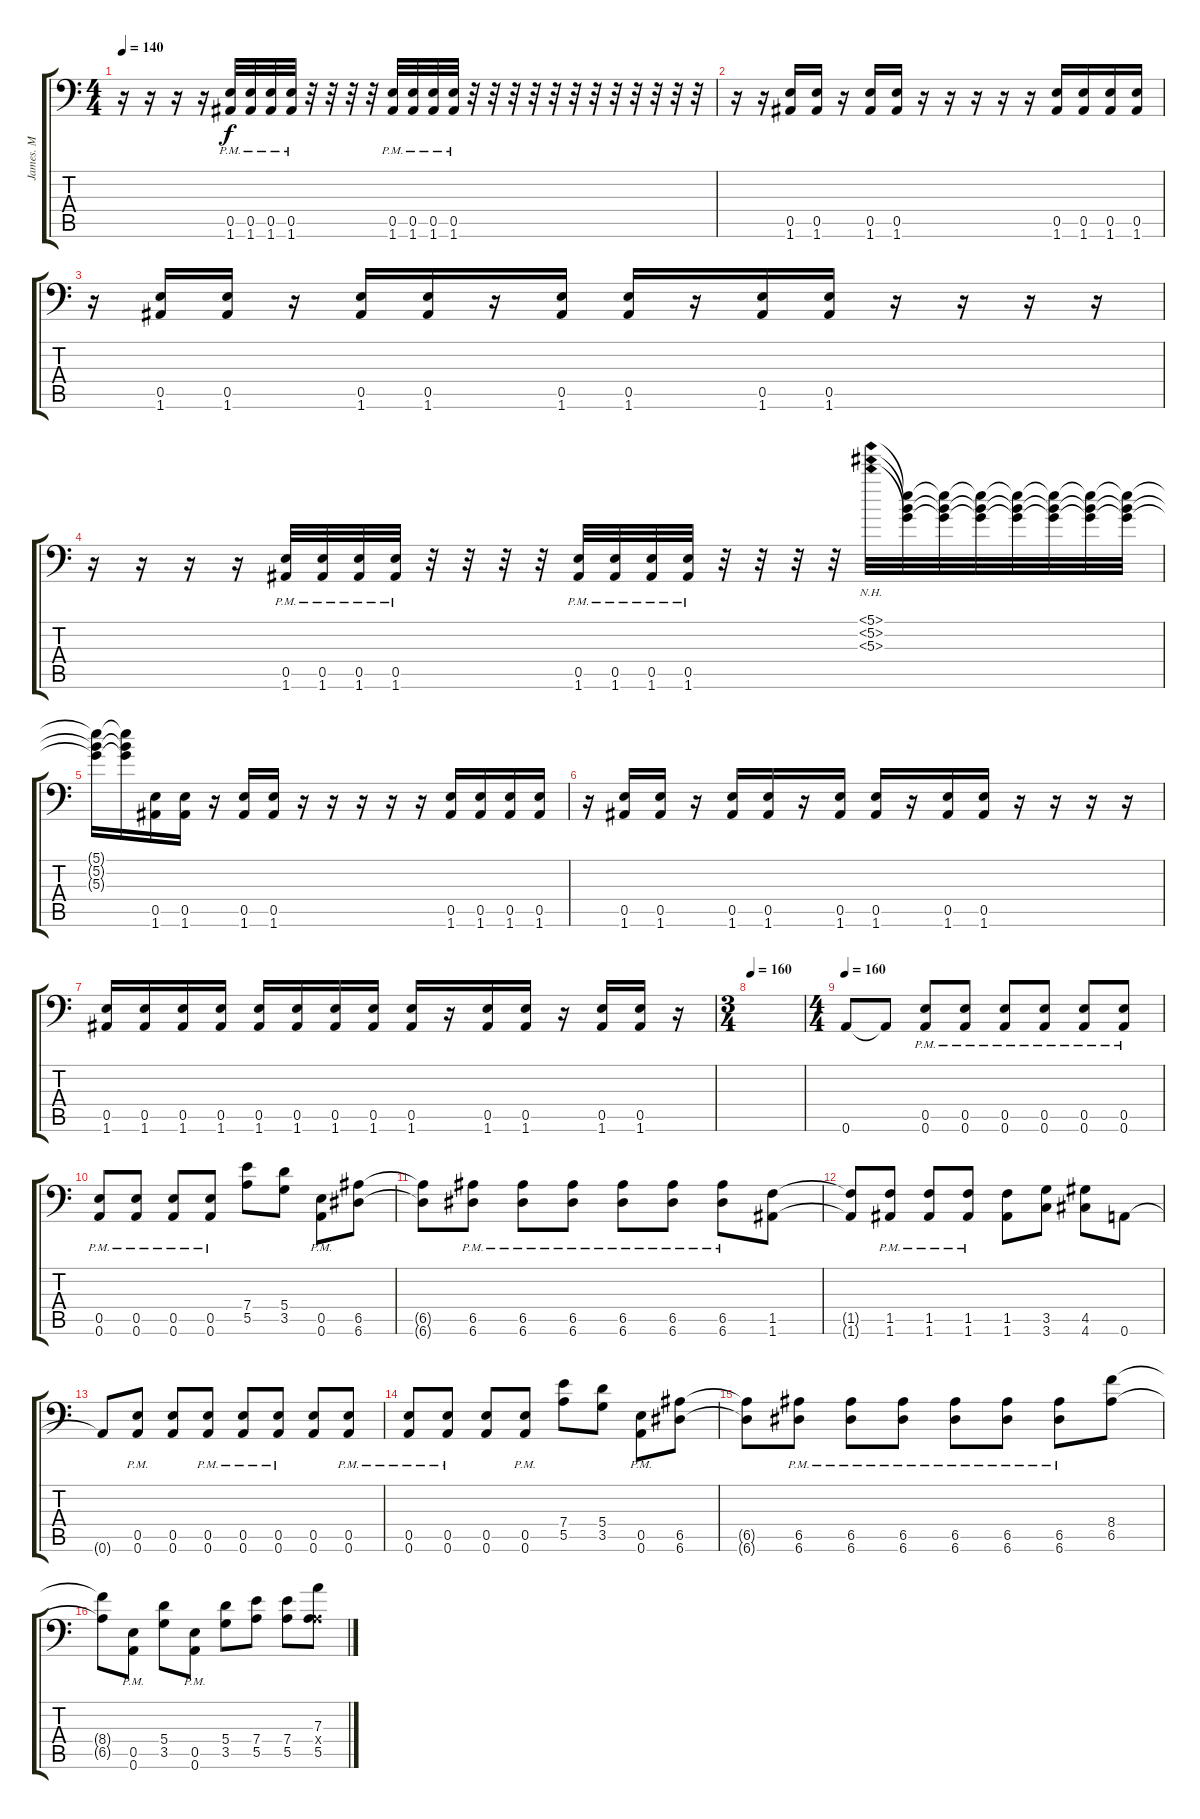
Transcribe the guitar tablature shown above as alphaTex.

\track ("James. M" "James. M") {instrument distortionguitar}
\staff {score tabs}
\tuning (B3 Gb3 D3 A2 E2 A1) {hide}
\ts (4 4)
\tempo 140
\clef f4
\ks c
r.16{dy f} r.16 r.16 r.16 (0.5{pm} 1.6{pm}).32 (0.5{pm} 1.6{pm}).32 (0.5{pm} 1.6{pm}).32 (0.5{pm} 1.6{pm}).32 r.32 r.32 r.32 r.32 (0.5{pm} 1.6{pm}).32 (0.5{pm} 1.6{pm}).32 (0.5{pm} 1.6{pm}).32 (0.5{pm} 1.6{pm}).32 r.32 r.32 r.32 r.32 r.32 r.32 r.32 r.32 r.32 r.32 r.32 r.32 |
r.16 r.16 (0.5 1.6).16 (0.5 1.6).16 r.16 (0.5 1.6).16 (0.5 1.6).16 r.16 r.16 r.16 r.16 r.16 (0.5 1.6).16 (0.5 1.6).16 (0.5 1.6).16 (0.5 1.6).16 |
r.16 (0.5 1.6).16 (0.5 1.6).16 r.16 (0.5 1.6).16 (0.5 1.6).16 r.16 (0.5 1.6).16 (0.5 1.6).16 r.16 (0.5 1.6).16 (0.5 1.6).16 r.16 r.16 r.16 r.16 |
r.16 r.16 r.16 r.16 (0.5{pm} 1.6{pm}).32 (0.5{pm} 1.6{pm}).32 (0.5{pm} 1.6{pm}).32 (0.5{pm} 1.6{pm}).32 r.32 r.32 r.32 r.32 (0.5{pm} 1.6{pm}).32 (0.5{pm} 1.6{pm}).32 (0.5{pm} 1.6{pm}).32 (0.5{pm} 1.6{pm}).32 r.32 r.32 r.32 r.32 (5.1{nh} 5.2{nh} 5.3{nh}).32 (5.1{t} 5.2{t} 5.3{t}).32 (5.1{t} 5.2{t} 5.3{t}).32 (5.1{t} 5.2{t} 5.3{t}).32 (5.1{t} 5.2{t} 5.3{t}).32 (5.1{t} 5.2{t} 5.3{t}).32 (5.1{t} 5.2{t} 5.3{t}).32 (5.1{t} 5.2{t} 5.3{t}).32 |
(5.1{t} 5.2{t} 5.3{t}).16 (5.1{t} 5.2{t} 5.3{t}).16 (0.5 1.6).16 (0.5 1.6).16 r.16 (0.5 1.6).16 (0.5 1.6).16 r.16 r.16 r.16 r.16 r.16 (0.5 1.6).16 (0.5 1.6).16 (0.5 1.6).16 (0.5 1.6).16 |
r.16 (0.5 1.6).16 (0.5 1.6).16 r.16 (0.5 1.6).16 (0.5 1.6).16 r.16 (0.5 1.6).16 (0.5 1.6).16 r.16 (0.5 1.6).16 (0.5 1.6).16 r.16 r.16 r.16 r.16 |
(0.5 1.6).16 (0.5 1.6).16 (0.5 1.6).16 (0.5 1.6).16 (0.5 1.6).16 (0.5 1.6).16 (0.5 1.6).16 (0.5 1.6).16 (0.5 1.6).16 r.16 (0.5 1.6).16 (0.5 1.6).16 r.16 (0.5 1.6).16 (0.5 1.6).16 r.16 |
\ts (3 4)
\tempo 160
|
\ts (4 4)
\tempo 160
0.6.8 0.6{t}.8 (0.5{pm} 0.6{pm}).8 (0.5{pm} 0.6{pm}).8 (0.5{pm} 0.6{pm}).8 (0.5{pm} 0.6{pm}).8 (0.5{pm} 0.6{pm}).8 (0.5{pm} 0.6{pm}).8 |
(0.5{pm} 0.6{pm}).8 (0.5{pm} 0.6{pm}).8 (0.5{pm} 0.6{pm}).8 (0.5{pm} 0.6{pm}).8 (7.4 5.5).8 (5.4 3.5).8 (0.5{pm} 0.6{pm}).8 (6.5 6.6).8 |
(6.5{t} 6.6{t}).8 (6.5{pm} 6.6{pm}).8 (6.5{pm} 6.6{pm}).8 (6.5{pm} 6.6{pm}).8 (6.5{pm} 6.6{pm}).8 (6.5{pm} 6.6{pm}).8 (6.5{pm} 6.6{pm}).8 (1.5 1.6).8 |
(1.5{t} 1.6{t}).8 (1.5{pm} 1.6{pm}).8 (1.5{pm} 1.6{pm}).8 (1.5{pm} 1.6{pm}).8 (1.5 1.6).8 (3.5 3.6).8 (4.5 4.6).8 0.6.8 |
0.6{t}.8 (0.5{pm} 0.6{pm}).8 (0.5 0.6).8 (0.5{pm} 0.6{pm}).8 (0.5{pm} 0.6{pm}).8 (0.5{pm} 0.6{pm}).8 (0.5 0.6).8 (0.5{pm} 0.6{pm}).8 |
(0.5{pm} 0.6{pm}).8 (0.5{pm} 0.6{pm}).8 (0.5 0.6).8 (0.5{pm} 0.6{pm}).8 (7.4 5.5).8 (5.4 3.5).8 (0.5{pm} 0.6{pm}).8 (6.5 6.6).8 |
(6.5{t} 6.6{t}).8 (6.5{pm} 6.6{pm}).8 (6.5{pm} 6.6{pm}).8 (6.5{pm} 6.6{pm}).8 (6.5{pm} 6.6{pm}).8 (6.5{pm} 6.6{pm}).8 (6.5{pm} 6.6{pm}).8 (8.4 6.5).8 |
(8.4{t} 6.5{t}).8 (0.5{pm} 0.6{pm}).8 (5.4 3.5).8 (0.5{pm} 0.6{pm}).8 (5.4 3.5).8 (7.4 5.5).8 (7.4 5.5).8 (7.3 0.4{x} 5.5).8
